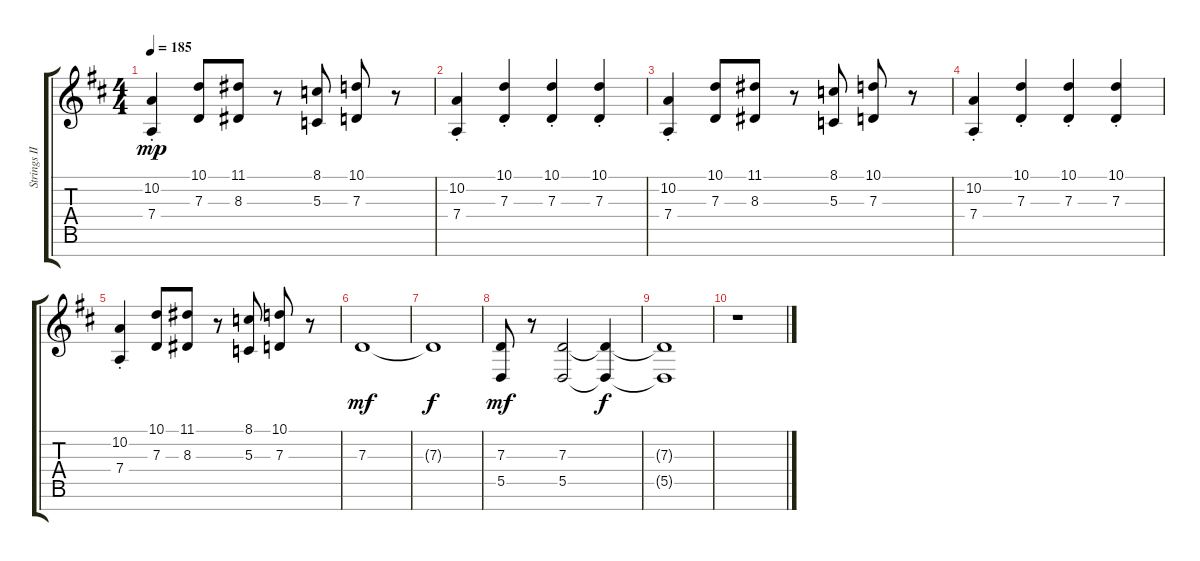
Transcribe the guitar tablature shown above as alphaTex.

\track ("Strings II" "Strings II") {instrument stringensemble1}
\staff {score tabs}
\tuning (E4 B3 G3 D3 A2 E2 B1) {hide}
\ts (4 4)
\tempo 185
\clef g2
\ks bminor
(10.2{st} 7.4{st}).4{dy mp} (10.1 7.3).8 (11.1 8.3).8 r.8 (8.1 5.3).8 (10.1 7.3).8 r.8 |
(10.2{st} 7.4{st}).4 (10.1{st} 7.3{st}).4 (10.1{st} 7.3{st}).4 (10.1{st} 7.3{st}).4 |
(10.2{st} 7.4{st}).4 (10.1 7.3).8 (11.1 8.3).8 r.8 (8.1 5.3).8 (10.1 7.3).8 r.8 |
(10.2{st} 7.4{st}).4 (10.1{st} 7.3{st}).4 (10.1{st} 7.3{st}).4 (10.1{st} 7.3{st}).4 |
(10.2{st} 7.4{st}).4 (10.1 7.3).8 (11.1 8.3).8 r.8 (8.1 5.3).8 (10.1 7.3).8 r.8 |
7.3.1{dy mf} |
7.3{t}.1{dy f} |
(7.3 5.5).8{dy mf} r.8 (7.3 5.5).2{instrument tremolostrings} (7.3{t} 5.5{t}).4{dy f volume 7} |
(7.3{t} 5.5{t}).1 |
r.1
